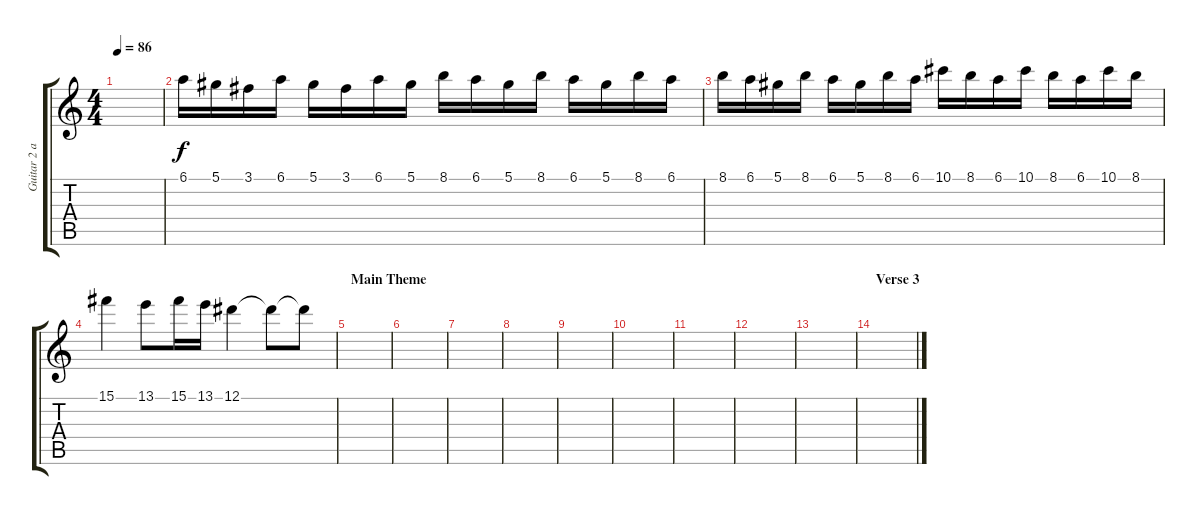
\track ("Guitar 2 add" "Guitar 2 a") {instrument acousticguitarsteel}
\staff {score tabs}
\tuning (Eb4 Bb3 Gb3 Db3 Ab2 Eb2) {hide}
\ts (4 4)
\tempo 86
\clef g2
\ks c
|
6.1.16 5.1.16 3.1.16 6.1.16 5.1.16 3.1.16 6.1.16 5.1.16 8.1.16 6.1.16 5.1.16 8.1.16 6.1.16 5.1.16 8.1.16 6.1.16 |
8.1.16 6.1.16 5.1.16 8.1.16 6.1.16 5.1.16 8.1.16 6.1.16 10.1.16 8.1.16 6.1.16 10.1.16 8.1.16 6.1.16 10.1.16 8.1.16 |
15.1.4 13.1.8 15.1.16 13.1.16 12.1.4 12.1{t}.8 12.1{t}.8 |
\section ("" "Main Theme")
|
|
|
|
|
|
|
|
|
\section ("" "Verse 3")
